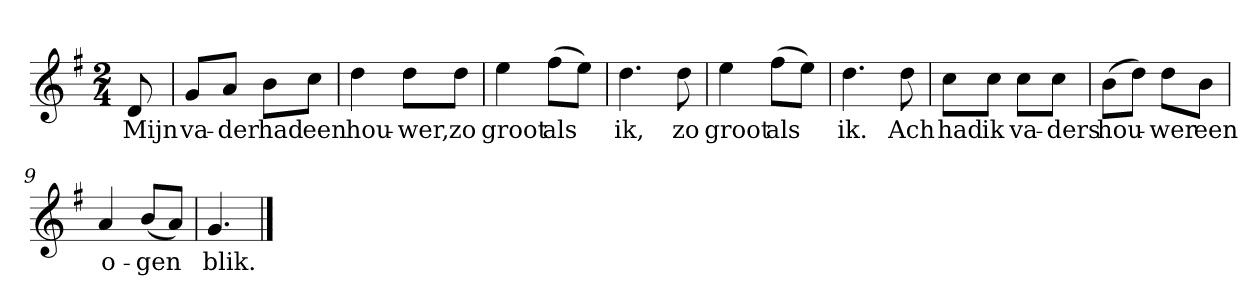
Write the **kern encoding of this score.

**kern	**text
*part1	*part1
*staff1	*staff1
*clefG2	*
*k[f#]	*
*G:	*
*M2/4	*
*MM120	*
=	=
8d	Mijn
=1	=1
8g/L	va-
8a/J	-der
8b\L	had
8cc\J	een
=2	=2
4dd	hou-
8dd\L	-wer,
8dd\J	zo
=3	=3
4ee	groot
(8ff#\L	als
8ee\J)	.
=4	=4
4.dd	ik,
8dd	zo
=5	=5
4ee	groot
(8ff#\L	als
8ee\J)	.
=6	=6
4.dd	ik.
8dd	Ach
=7	=7
8cc\L	had
8cc\J	ik
8cc\L	va-
8cc\J	-ders
=8	=8
(8b\L	hou-
8dd\J)	.
8dd\L	-wer
8b\J	een
=9	=9
4a	o-
(8b/L	-gen
8a/J)	.
=10	=10
4.g	blik.
==	==
*-	*-
